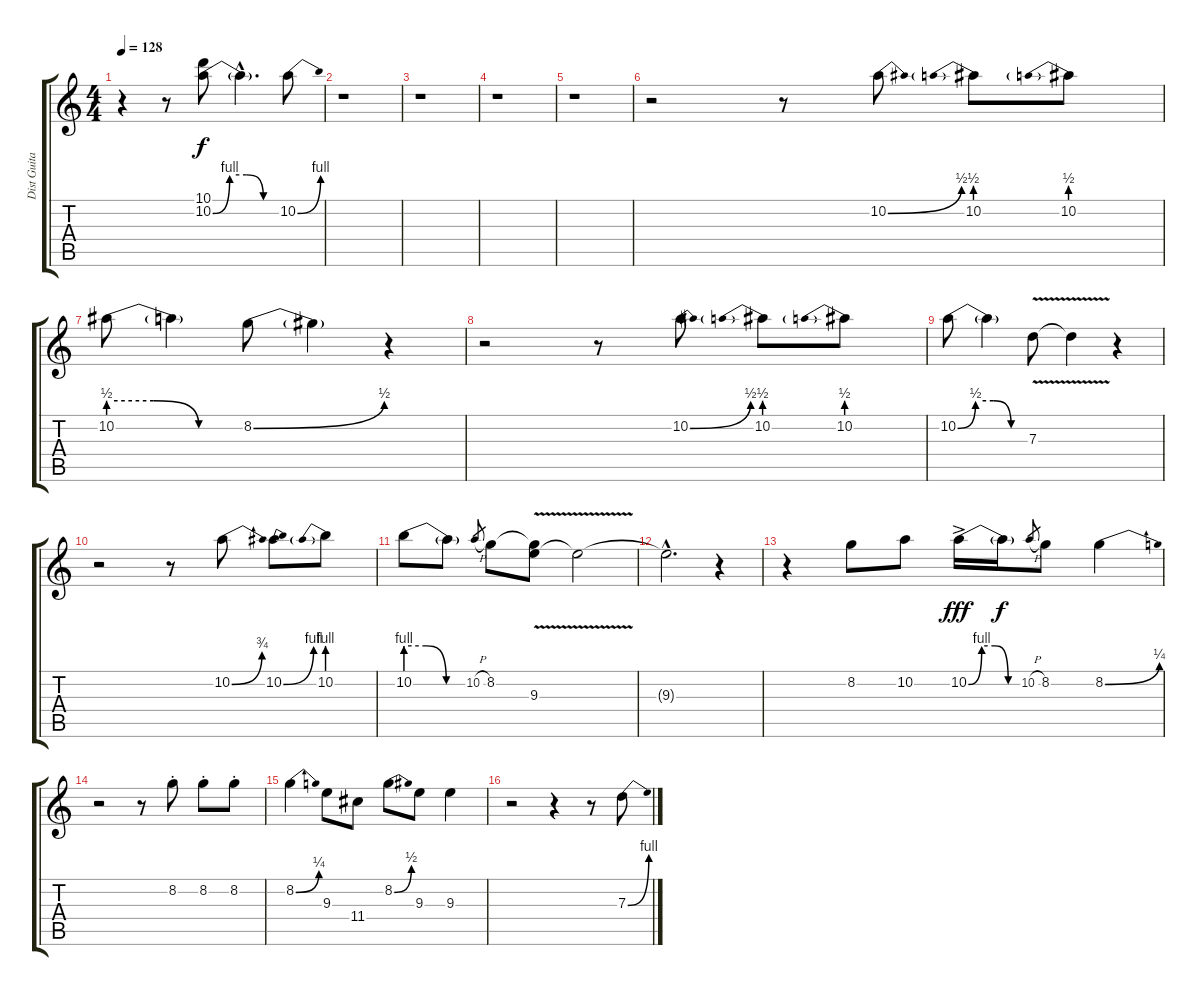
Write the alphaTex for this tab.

\track ("Dist Guitar" "Dist Guita") {instrument distortionguitar}
\staff {score tabs}
\tuning (E4 B3 G3 D3 A2 E2) {hide}
\ts (4 4)
\tempo 128
\clef g2
\ks c
r.4{dy f} r.8 (10.1 10.2{be (custom 0 0 15 4 30 4 45 0 60 0)}).8 10.2{hac t}.4{d} 10.2{be (bend 0 0 60 4)}.8 |
r.1 |
r.1 |
r.1 |
r.1 |
r.2 r.8 10.2{be (bend 0 0 60 2)}.8 10.2{be (prebend 0 2 60 2)}.8 10.2{be (prebend 0 2 60 2)}.8 |
10.2{be (custom 0 2 20 2 40 0 60 0)}.8 10.2{t}.4 8.2{be (bend 0 0 60 2)}.8 8.2{t}.4 r.4 |
r.2 r.8 10.2{be (bend 0 0 60 2)}.8 10.2{be (prebend 0 2 60 2)}.8 10.2{be (prebend 0 2 60 2)}.8 |
10.2{be (custom 0 0 15 2 30 2 45 0 60 0)}.8 10.2{t}.4 7.3{v}.8 7.3{t}.4 r.4 |
r.2 r.8 10.2{be (bend 0 0 60 3)}.8 10.2{be (bend 0 0 60 4)}.8 10.2{be (prebend 0 4 60 4)}.8 |
10.2{be (custom 0 4 20 4 40 0 60 0)}.8 10.2{t}.8 10.2{h}.8{gr} 8.2.8 (8.2{t} 9.3{v}).8 9.3{t}.2 |
9.3{hac t}.2{d} r.4 |
r.4 8.2.8 10.2.8 10.2{be (custom 0 0 15 4 30 4 45 0 60 0) ac}.16{dy fff} 10.2{t}.16{dy f} 10.2{h}.8{gr} 8.2.8 8.2{be (bend 0 0 60 1)}.4 |
r.2 r.8 8.2{st}.8 8.2{st}.8 8.2{st}.8 |
8.2{be (bend 0 0 60 1)}.4 9.3.8 11.4.8 8.2{be (bend 0 0 60 2)}.8 9.3.8 9.3.4 |
r.2 r.4 r.8 7.3{be (bend 0 0 60 4)}.8
